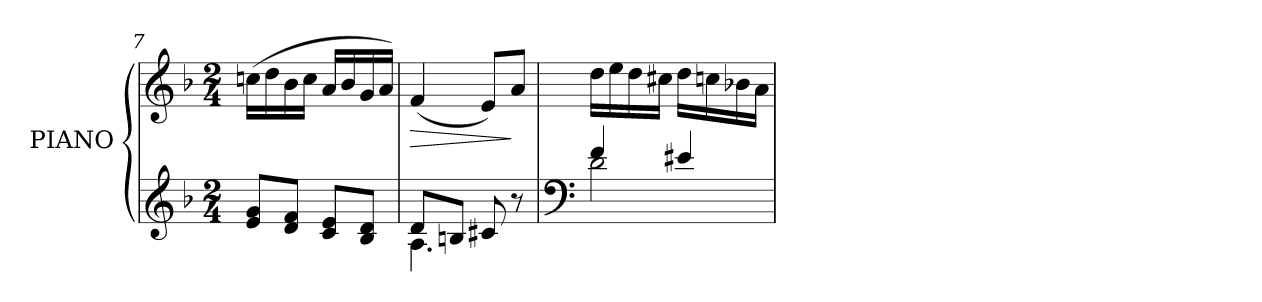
**kern	**kern	**dynam
*part1	*part1	*part1
*staff2	*staff1	*staff1/2
*I"PIANO	*	*
*I'Pno.	*	*
*clefG2	*clefG2	*
*k[b-]	*k[b-]	*
*M2/4	*M2/4	*
=7	=7	=7
8e/ 8g/L	(>16ccn\LL	.
.	16dd\	.
8d/ 8f/J	16b-\	.
.	16cc\JJ	.
8c/ 8e/L	16a/LL	.
.	16b-/	.
8B-/ 8d/J	16g/	.
.	16a/JJ)	.
=8	=8	=8
*^	*	*
!	!	!	!LO:HP:b
8d/L	4.A\	(<4f/	>
8Bn/J	.	.	.
8c#X/	.	8e/L)	.
8r	8ryy	8a/J	]
=9	=9	=9	=9
*clefF4	*	*	*
4f/	2d\	16dd\LL	.
.	.	16ee\	.
.	.	16dd\	.
.	.	16cc#X\JJ	.
4e#X</	.	16dd\LL	.
.	.	16ccn\	.
.	.	16b-X\	.
.	.	16a\JJ	.
*v	*v	*	*
=	=	=
*-	*-	*-
